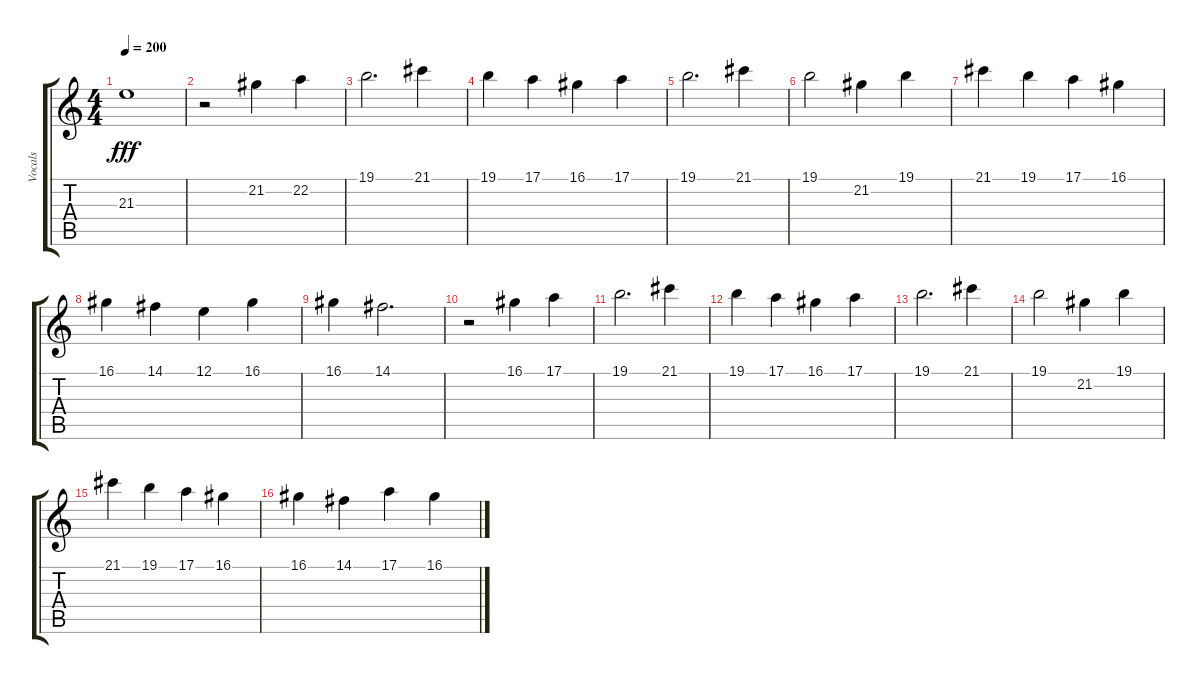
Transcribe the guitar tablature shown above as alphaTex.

\track ("Vocals" "Vocals") {instrument lead2sawtooth}
\staff {score tabs}
\tuning (E4 B3 G3 D3 A2 E2) {hide}
\ts (4 4)
\tempo 200
\clef g2
\ks c
21.3.1{dy fff} |
r.2 21.2.4 22.2.4 |
19.1.2{d} 21.1.4 |
19.1.4 17.1.4 16.1.4 17.1.4 |
19.1.2{d} 21.1.4 |
19.1.2 21.2.4 19.1.4 |
21.1.4 19.1.4 17.1.4 16.1.4 |
16.1.4 14.1.4 12.1.4 16.1.4 |
16.1.4 14.1.2{d} |
r.2 16.1.4 17.1.4 |
19.1.2{d} 21.1.4 |
19.1.4 17.1.4 16.1.4 17.1.4 |
19.1.2{d} 21.1.4 |
19.1.2 21.2.4 19.1.4 |
21.1.4 19.1.4 17.1.4 16.1.4 |
16.1.4 14.1.4 17.1.4 16.1.4
